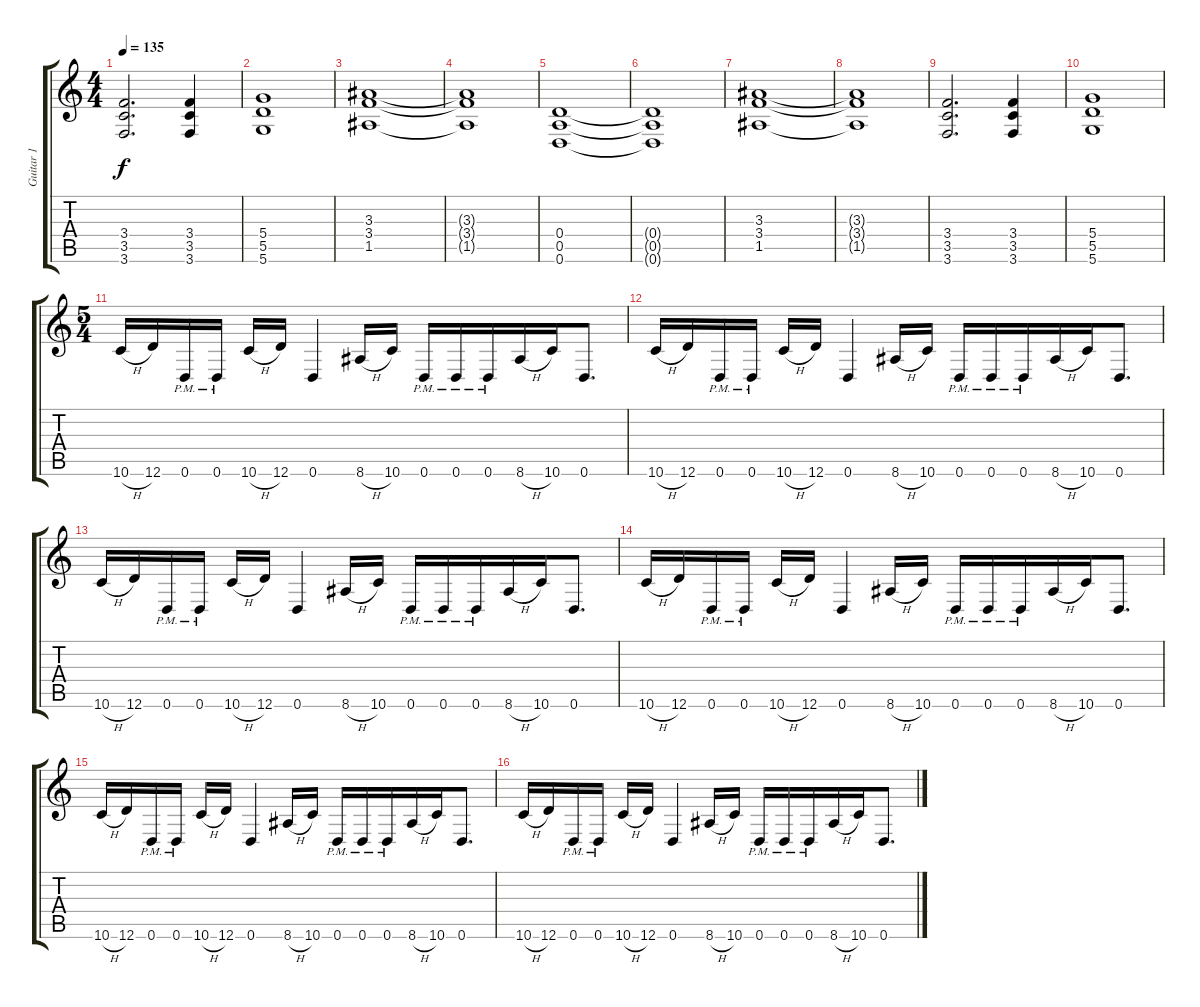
\track ("Guitar 1" "Guitar 1") {instrument distortionguitar}
\staff {score tabs}
\tuning (E4 B3 G3 D3 A2 D2) {hide}
\ts (4 4)
\tempo 135
\clef g2
\ks c
(3.4 3.5 3.6).2{d dy f} (3.4 3.5 3.6).4 |
(5.4 5.5 5.6).1 |
(3.3 3.4 1.5).1 |
(3.3{t} 3.4{t} 1.5{t}).1 |
(0.4 0.5 0.6).1 |
(0.4{t} 0.5{t} 0.6{t}).1 |
(3.3 3.4 1.5).1 |
(3.3{t} 3.4{t} 1.5{t}).1 |
(3.4 3.5 3.6).2{d} (3.4 3.5 3.6).4 |
(5.4 5.5 5.6).1 |
\ts (5 4)
10.6{h}.16{beam Up beam merge} 12.6.16 0.6{pm}.16{beam merge} 0.6{pm}.16 10.6{h}.16{beam merge} 12.6.16{beam merge} 0.6.4 8.6{h}.16{beam merge} 10.6.16 0.6{pm}.16{beam merge} 0.6{pm}.16 0.6{pm}.16 8.6{h}.16{beam merge} 10.6.16{beam merge} 0.6.8{d} |
10.6{h}.16{beam Up beam merge} 12.6.16 0.6{pm}.16{beam merge} 0.6{pm}.16 10.6{h}.16{beam merge} 12.6.16{beam merge} 0.6.4 8.6{h}.16{beam merge} 10.6.16 0.6{pm}.16{beam merge} 0.6{pm}.16 0.6{pm}.16 8.6{h}.16{beam merge} 10.6.16{beam merge} 0.6.8{d} |
10.6{h}.16{beam Up beam merge} 12.6.16 0.6{pm}.16{beam merge} 0.6{pm}.16 10.6{h}.16{beam merge} 12.6.16{beam merge} 0.6.4 8.6{h}.16{beam merge} 10.6.16 0.6{pm}.16{beam merge} 0.6{pm}.16 0.6{pm}.16 8.6{h}.16{beam merge} 10.6.16{beam merge} 0.6.8{d} |
10.6{h}.16{beam Up beam merge} 12.6.16 0.6{pm}.16{beam merge} 0.6{pm}.16 10.6{h}.16{beam merge} 12.6.16{beam merge} 0.6.4 8.6{h}.16{beam merge} 10.6.16 0.6{pm}.16{beam merge} 0.6{pm}.16 0.6{pm}.16 8.6{h}.16{beam merge} 10.6.16{beam merge} 0.6.8{d} |
10.6{h}.16{beam Up beam merge} 12.6.16 0.6{pm}.16{beam merge} 0.6{pm}.16 10.6{h}.16{beam merge} 12.6.16{beam merge} 0.6.4 8.6{h}.16{beam merge} 10.6.16 0.6{pm}.16{beam merge} 0.6{pm}.16 0.6{pm}.16 8.6{h}.16{beam merge} 10.6.16{beam merge} 0.6.8{d} |
10.6{h}.16{beam Up beam merge} 12.6.16 0.6{pm}.16{beam merge} 0.6{pm}.16 10.6{h}.16{beam merge} 12.6.16{beam merge} 0.6.4 8.6{h}.16{beam merge} 10.6.16 0.6{pm}.16{beam merge} 0.6{pm}.16 0.6{pm}.16 8.6{h}.16{beam merge} 10.6.16{beam merge} 0.6.8{d}
